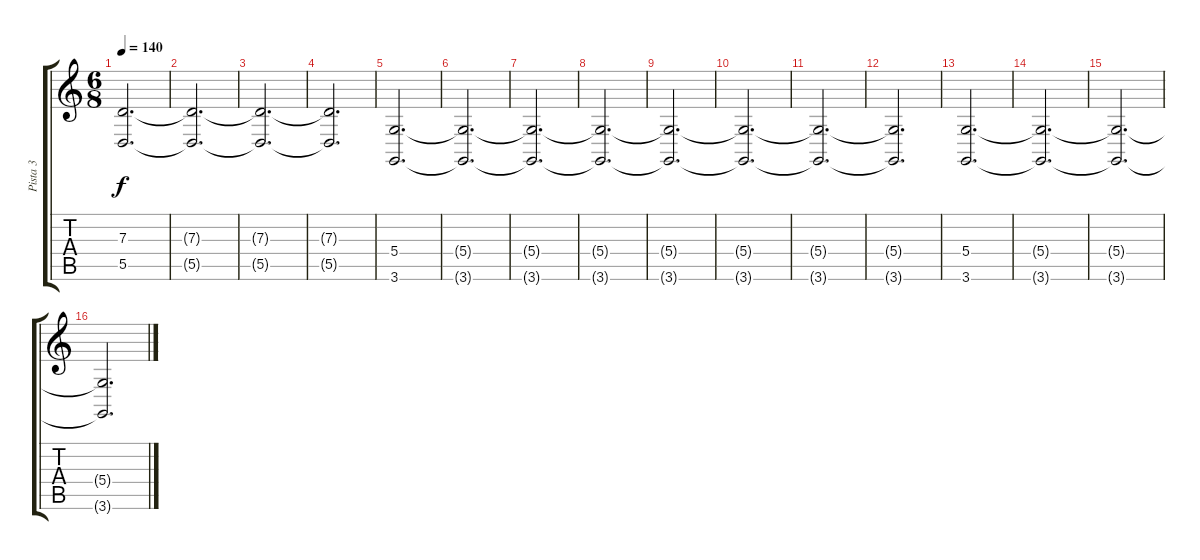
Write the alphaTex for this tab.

\track ("Pista 3" "Pista 3") {instrument stringensemble1}
\staff {score tabs}
\tuning (E4 B3 G3 D3 A2 E2) {hide}
\ts (6 8)
\tempo 140
\clef g2
\ks c
(7.3 5.5).2{d dy f} |
(7.3{t} 5.5{t}).2{d} |
(7.3{t} 5.5{t}).2{d} |
(7.3{t} 5.5{t}).2{d} |
(5.4 3.6).2{d} |
(5.4{t} 3.6{t}).2{d} |
(5.4{t} 3.6{t}).2{d} |
(5.4{t} 3.6{t}).2{d} |
(5.4{t} 3.6{t}).2{d} |
(5.4{t} 3.6{t}).2{d} |
(5.4{t} 3.6{t}).2{d} |
(5.4{t} 3.6{t}).2{d} |
(5.4 3.6).2{d} |
(5.4{t} 3.6{t}).2{d} |
(5.4{t} 3.6{t}).2{d} |
(5.4{t} 3.6{t}).2{d}
